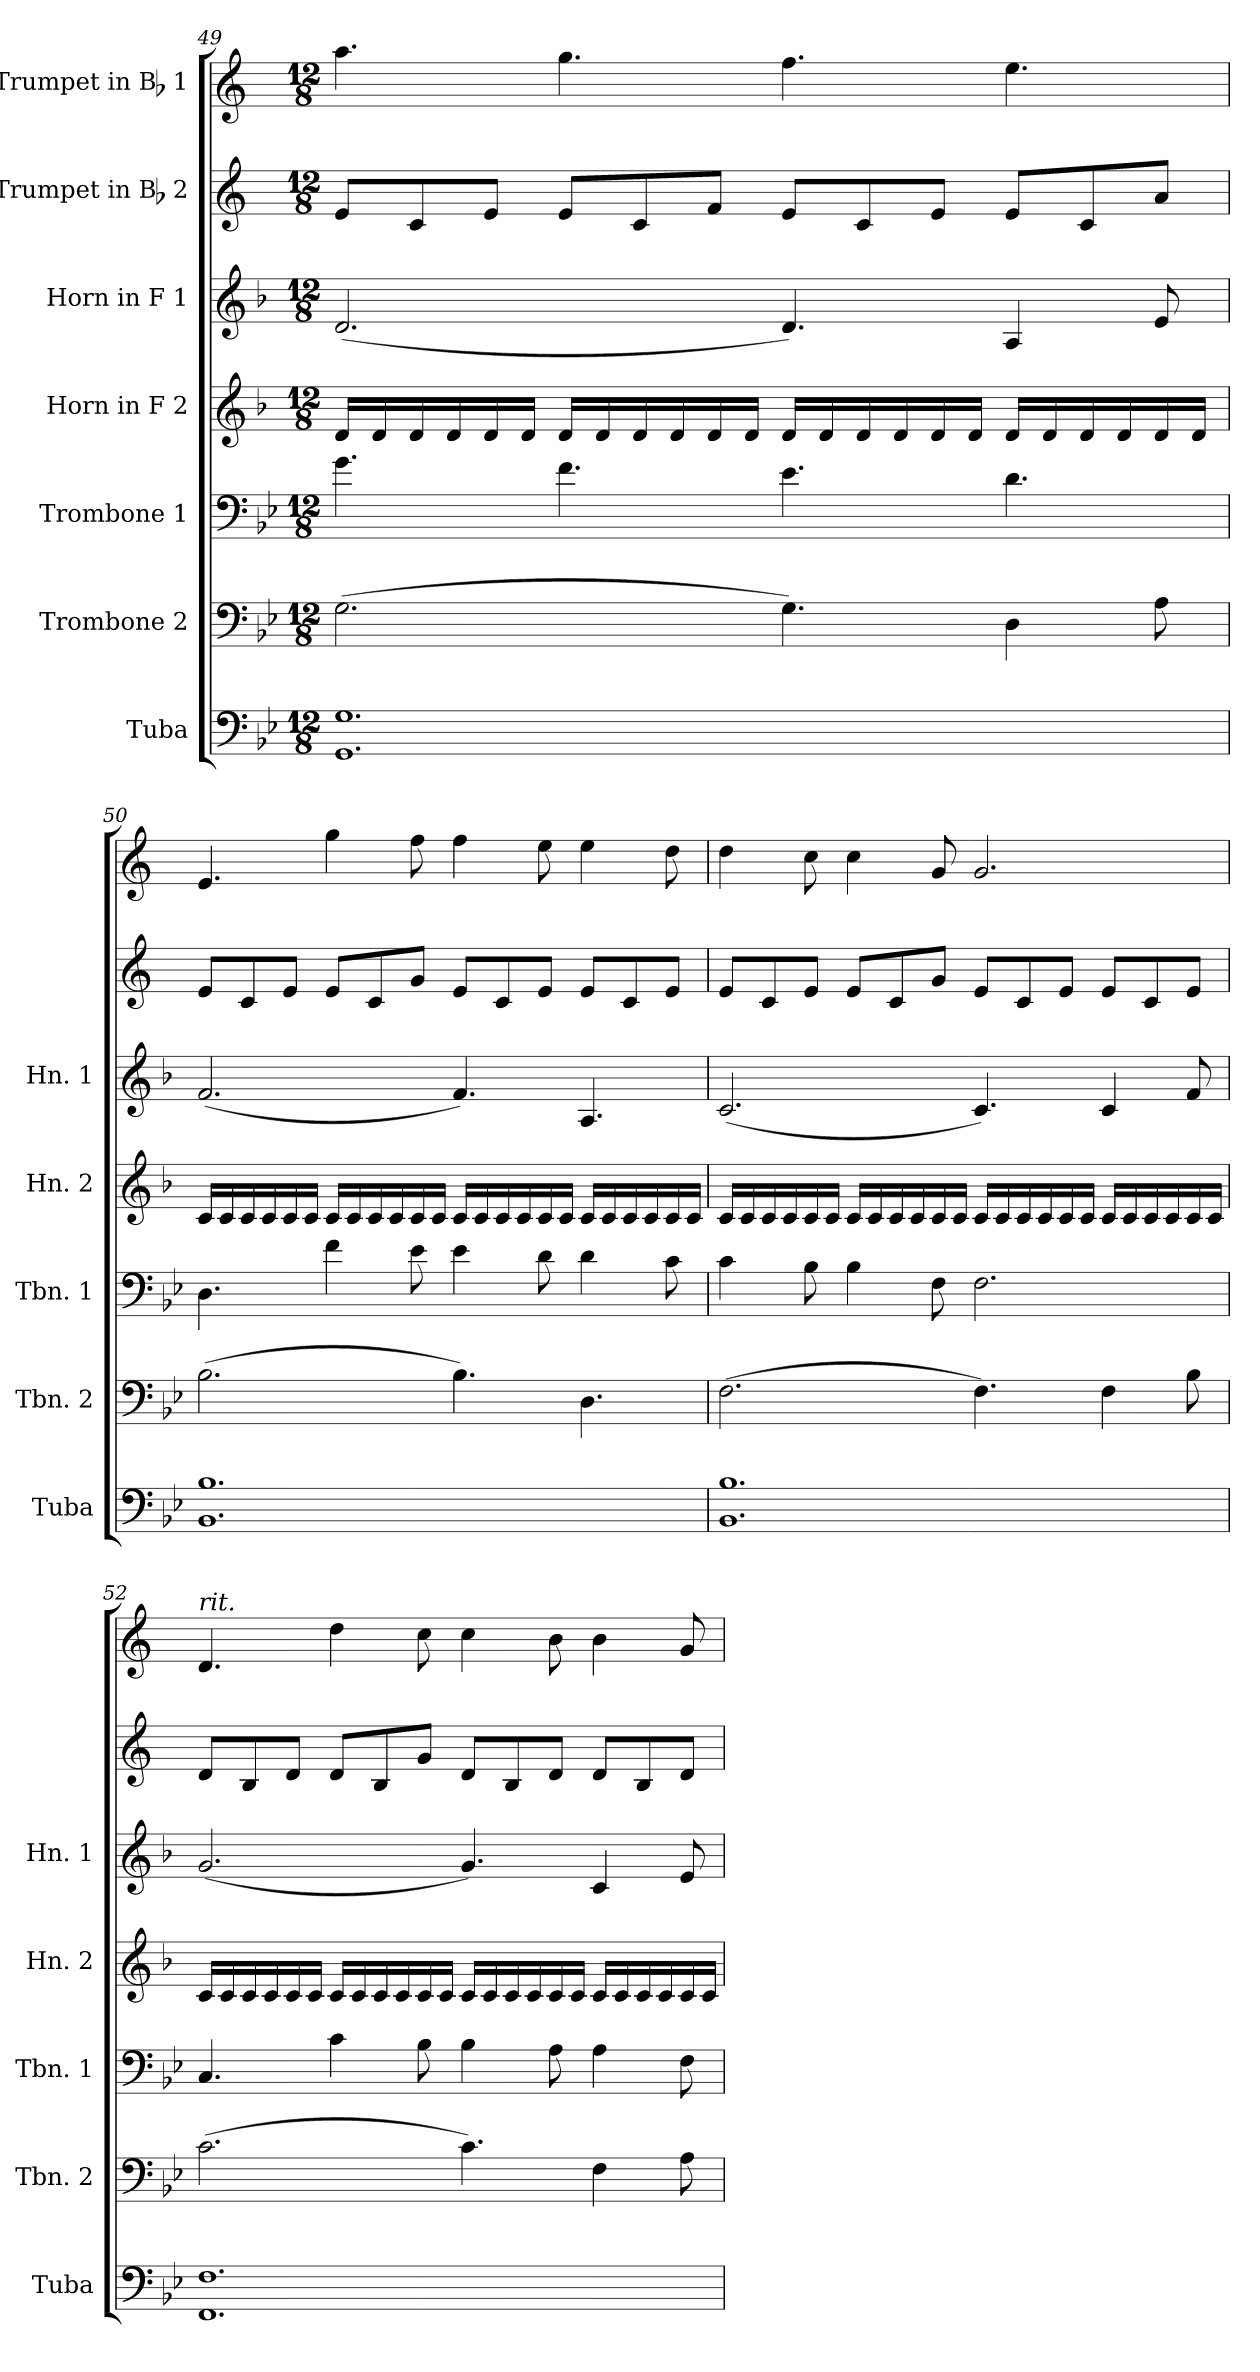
**kern	**kern	**kern	**kern	**kern	**kern	**kern
*part7	*part6	*part5	*part4	*part3	*part2	*part1
*staff7	*staff6	*staff5	*staff4	*staff3	*staff2	*staff1
*I"Tuba	*I"Trombone 2	*I"Trombone 1	*I"Horn in F 2	*I"Horn in F 1	*I"Trumpet in Bb 2	*I"Trumpet in Bb 1
*I'Tuba	*I'Tbn. 2	*I'Tbn. 1	*I'Hn. 2	*I'Hn. 1	*	*
!!LO:PB:g=z
*clefF4	*clefF4	*clefF4	*clefG2	*clefG2	*clefG2	*clefG2
*	*	*	*ITrd4c7	*ITrd4c7	*ITrd1c2	*ITrd1c2
*k[b-e-]	*k[b-e-]	*k[b-e-]	*k[b-e-]	*k[b-e-]	*k[b-e-]	*k[b-e-]
*B-:	*B-:	*B-:	*B-:	*B-:	*B-:	*B-:
*M12/8	*M12/8	*M12/8	*M12/8	*M12/8	*M12/8	*M12/8
=49	=49	=49	=49	=49	=49	=49
1.GG 1.G	(>2.G\	4.g\	16G/LL	(2.G/	8d/L	4.gg\
.	.	.	16G/	.	.	.
.	.	.	16G/	.	8B-/	.
.	.	.	16G/	.	.	.
.	.	.	16G/	.	8d/J	.
.	.	.	16G/JJ	.	.	.
.	.	4.f\	16G/LL	.	8d/L	4.ff\
.	.	.	16G/	.	.	.
.	.	.	16G/	.	8B-/	.
.	.	.	16G/	.	.	.
.	.	.	16G/	.	8e-/J	.
.	.	.	16G/JJ	.	.	.
.	4.G\)	4.e-\	16G/LL	4.G/)	8d/L	4.ee-\
.	.	.	16G/	.	.	.
.	.	.	16G/	.	8B-/	.
.	.	.	16G/	.	.	.
.	.	.	16G/	.	8d/J	.
.	.	.	16G/JJ	.	.	.
.	4D\	4.d\	16G/LL	4D/	8d/L	4.dd\
.	.	.	16G/	.	.	.
.	.	.	16G/	.	8B-/	.
.	.	.	16G/	.	.	.
.	8A\	.	16G/	8A/	8g/J	.
.	.	.	16G/JJ	.	.	.
=50	=50	=50	=50	=50	=50	=50
1.BB- 1.B-	(>2.B-\	4.D\	16F/LL	(2.B-/	8d/L	4.d/
.	.	.	16F/	.	.	.
.	.	.	16F/	.	8B-/	.
.	.	.	16F/	.	.	.
.	.	.	16F/	.	8d/J	.
.	.	.	16F/JJ	.	.	.
.	.	4f\	16F/LL	.	8d/L	4ff\
.	.	.	16F/	.	.	.
.	.	.	16F/	.	8B-/	.
.	.	.	16F/	.	.	.
.	.	8e-\	16F/	.	8f/J	8ee-\
.	.	.	16F/JJ	.	.	.
.	4.B-\)	4e-\	16F/LL	4.B-/)	8d/L	4ee-\
.	.	.	16F/	.	.	.
.	.	.	16F/	.	8B-/	.
.	.	.	16F/	.	.	.
.	.	8d\	16F/	.	8d/J	8dd\
.	.	.	16F/JJ	.	.	.
.	4.D\	4d\	16F/LL	4.D/	8d/L	4dd\
.	.	.	16F/	.	.	.
.	.	.	16F/	.	8B-/	.
.	.	.	16F/	.	.	.
.	.	8c\	16F/	.	8d/J	8cc\
.	.	.	16F/JJ	.	.	.
!!LO:LB:g=z
=51	=51	=51	=51	=51	=51	=51
1.BB- 1.B-	(>2.F\	4c\	16F/LL	(2.F/	8d/L	4cc\
.	.	.	16F/	.	.	.
.	.	.	16F/	.	8B-/	.
.	.	.	16F/	.	.	.
.	.	8B-\	16F/	.	8d/J	8b-\
.	.	.	16F/JJ	.	.	.
.	.	4B-\	16F/LL	.	8d/L	4b-\
.	.	.	16F/	.	.	.
.	.	.	16F/	.	8B-/	.
.	.	.	16F/	.	.	.
.	.	8F\	16F/	.	8f/J	8f/
.	.	.	16F/JJ	.	.	.
.	4.F\)	2.F\	16F/LL	4.F/)	8d/L	2.f/
.	.	.	16F/	.	.	.
.	.	.	16F/	.	8B-/	.
.	.	.	16F/	.	.	.
.	.	.	16F/	.	8d/J	.
.	.	.	16F/JJ	.	.	.
.	4F\	.	16F/LL	4F/	8d/L	.
.	.	.	16F/	.	.	.
.	.	.	16F/	.	8B-/	.
.	.	.	16F/	.	.	.
.	8B-\	.	16F/	8B-/	8d/J	.
.	.	.	16F/JJ	.	.	.
!!LO:PB:g=z
=52	=52	=52	=52	=52	=52	=52
!	!	!	!	!	!	!LO:TX:a:i:t=rit.
1.FF 1.F	(>2.c\	4.C/	16F/LL	(2.c/	8c/L	4.c/
.	.	.	16F/	.	.	.
.	.	.	16F/	.	8A/	.
.	.	.	16F/	.	.	.
.	.	.	16F/	.	8c/J	.
.	.	.	16F/JJ	.	.	.
.	.	4c\	16F/LL	.	8c/L	4cc\
.	.	.	16F/	.	.	.
.	.	.	16F/	.	8A/	.
.	.	.	16F/	.	.	.
.	.	8B-\	16F/	.	8f/J	8b-\
.	.	.	16F/JJ	.	.	.
.	4.c\)	4B-\	16F/LL	4.c/)	8c/L	4b-\
.	.	.	16F/	.	.	.
.	.	.	16F/	.	8A/	.
.	.	.	16F/	.	.	.
.	.	8A\	16F/	.	8c/J	8a\
.	.	.	16F/JJ	.	.	.
.	4F\	4A\	16F/LL	4F/	8c/L	4a\
.	.	.	16F/	.	.	.
.	.	.	16F/	.	8A/	.
.	.	.	16F/	.	.	.
.	8A\	8F\	16F/	8A/	8c/J	8f/
.	.	.	16F/JJ	.	.	.
=	=	=	=	=	=	=
*-	*-	*-	*-	*-	*-	*-
